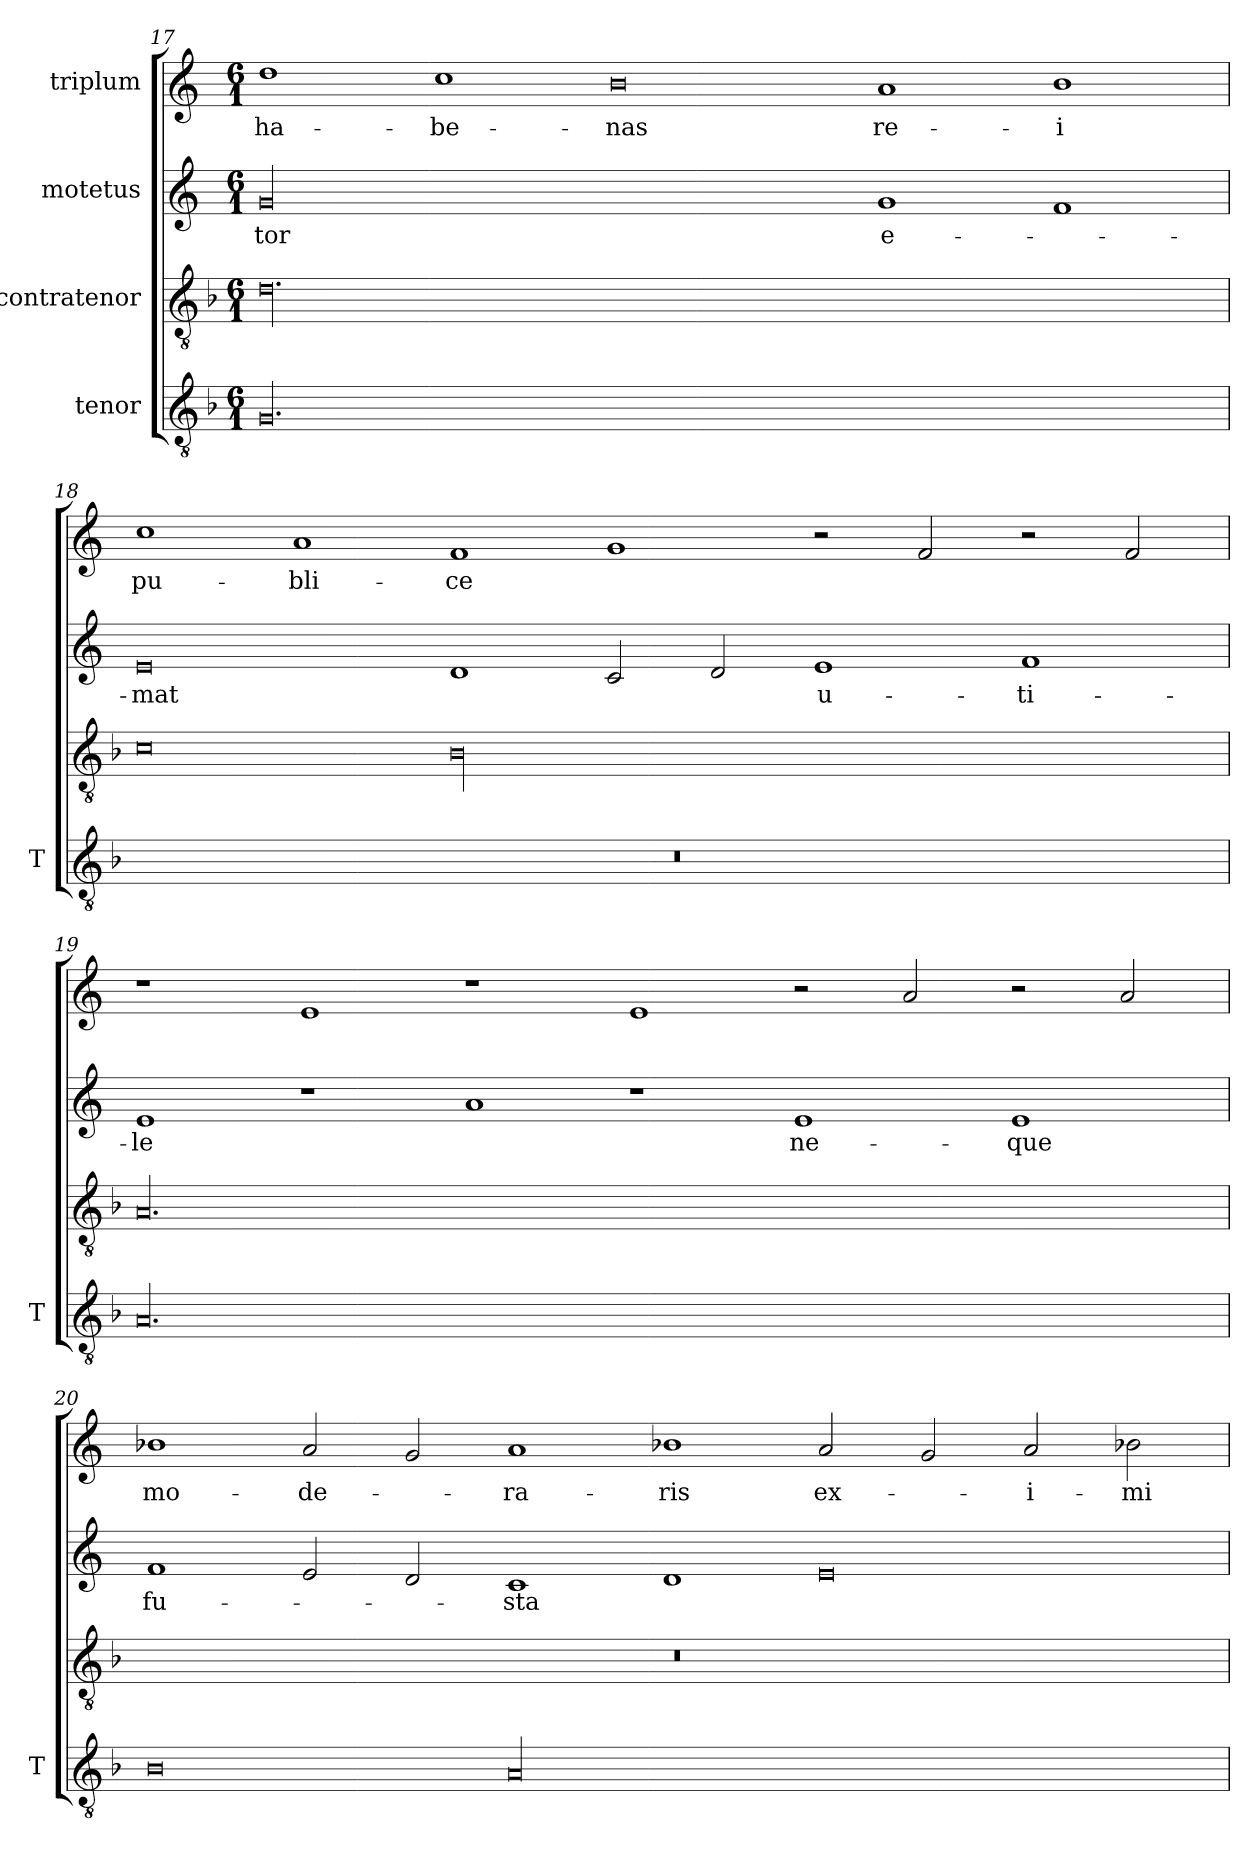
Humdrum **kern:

**kern	**kern	**kern	**text	**kern	**text
*part4	*part3	*part2	*part2	*part1	*part1
*staff4	*staff3	*staff2	*staff2	*staff1	*staff1
*I"tenor	*I"contratenor	*I"motetus	*	*I"triplum	*
*I'T	*	*	*	*	*
*clefGv2	*clefGv2	*clefG2	*	*clefG2	*
*k[b-]	*k[b-]	*k[]	*	*k[]	*
*F:	*F:	*C:	*	*C:	*
*M6/1	*M6/1	*M6/1	*	*M6/1	*
=17	=17	=17	=17	=17	=17
00.G/	00.d\	00g/	-tor	1dd\	ha-
.	.	.	.	1cc\	-be-
.	.	.	.	0b\	-nas
.	.	1g/	e-	1a/	re-
.	.	1f/	.	1b\	-i
=18	=18	=18	=18	=18	=18
00.r	0c\	0e/	-mat	1cc\	pu-
.	.	.	.	1a/	-bli-
.	00B-\	1d/	.	1f/	-ce
.	.	2c/	.	1g/	.
.	.	2d/	.	.	.
.	.	1e/	u-	2r	.
.	.	.	.	2f/	.
.	.	1f/	-ti-	2r	.
.	.	.	.	2f/	.
=19	=19	=19	=19	=19	=19
00.A/	00.A/	1e/	-le	1r	.
.	.	1r	.	1e/	.
.	.	1a/	.	1r	.
.	.	1r	.	1e/	.
.	.	1e/	ne-	2r	.
.	.	.	.	2a/	.
.	.	1e/	-que	2r	.
.	.	.	.	2a/	.
=20	=20	=20	=20	=20	=20
0B-\	00.r	1f/	fu-	1b-X\	mo-
.	.	2e/	.	2a/	-de-
.	.	2d/	.	2g/	.
00A/	.	1c/	-sta	1a/	-ra-
.	.	1d/	.	1b-X\	-ris
.	.	0e/	.	2a/	ex-
.	.	.	.	2g/	.
.	.	.	.	2a/	-i-
.	.	.	.	2b-X\	-mi-
=	=	=	=	=	=
*-	*-	*-	*-	*-	*-
